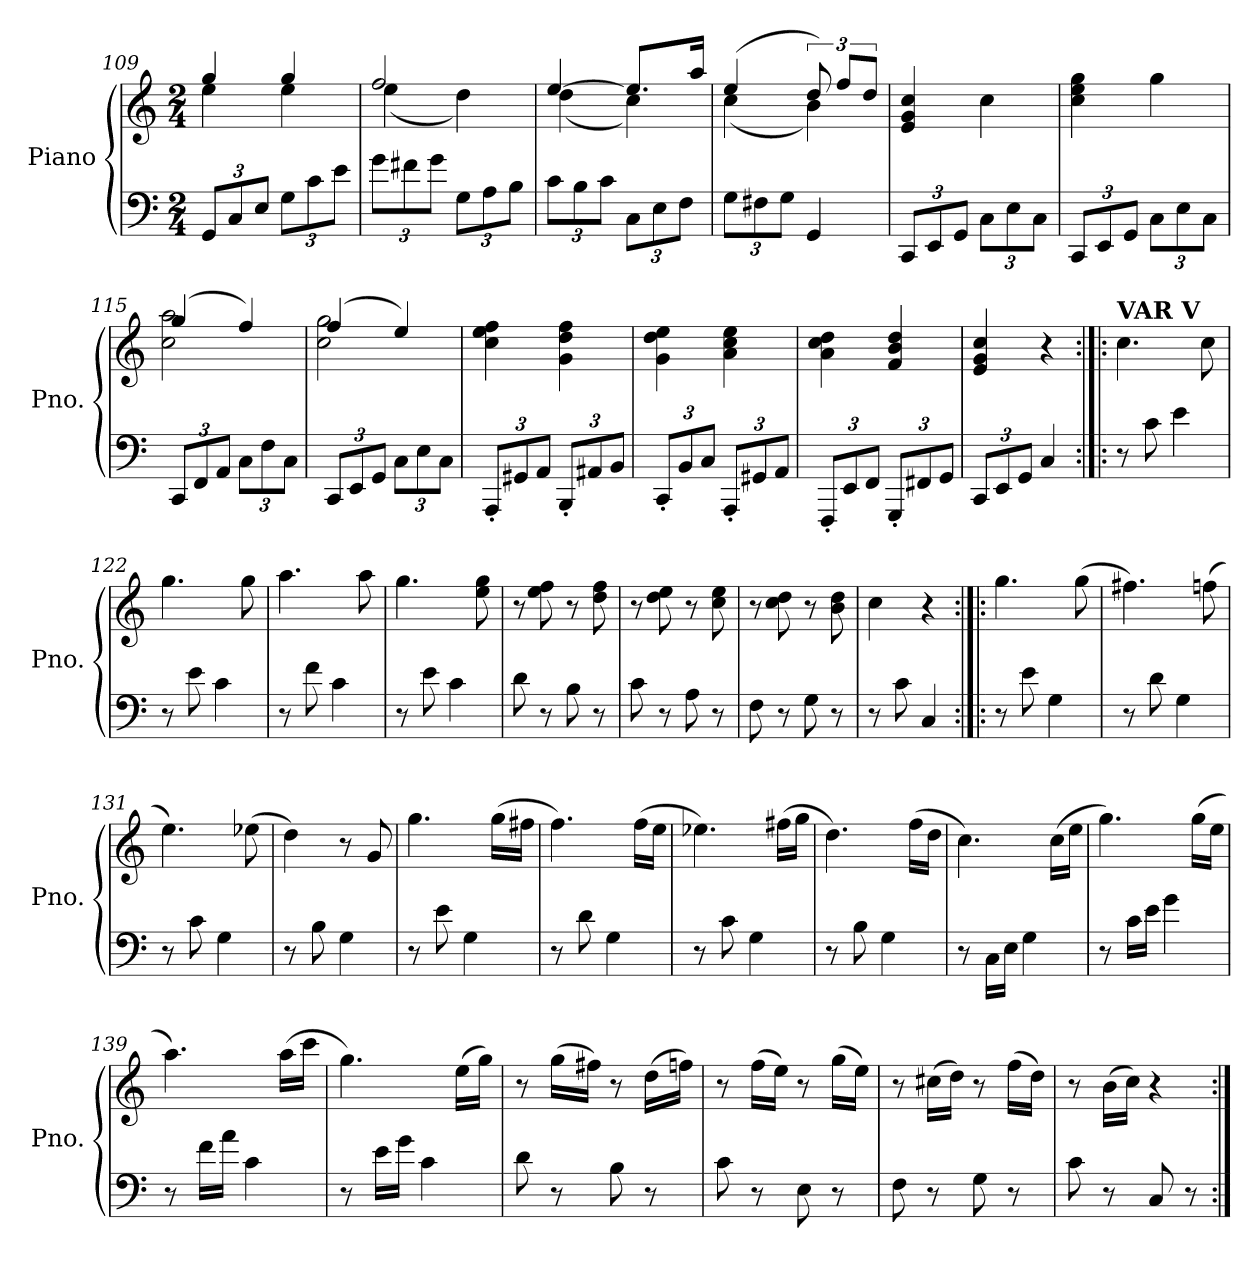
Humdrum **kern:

**kern	**kern
*part1	*part1
*staff2	*staff1
*I"Piano	*
*I'Pno.	*
*clefF4	*clefG2
*k[]	*k[]
*M2/4	*M2/4
*Xbrackettup	*
=109	=109
*	*^
12GG/L	4gg/	4ee\
12C/	.	.
12E/J	.	.
12G\L	4gg/	4ee\
12c\	.	.
12e\J	.	.
=110	=110	=110
12g\L	2ff/	(<4ee\
12f#X\	.	.
12g\J	.	.
12G\L	.	4dd\)
12A\	.	.
12B\J	.	.
!!LO:PB:g=z	!!
=111	=111	=111
12c\L	[4ee/	(<4dd\
12B\	.	.
12c\J	.	.
12C\L	8.ee/L]	4cc\)
12E\	.	.
12F\J	.	.
.	16aa/Jk	.
=112	=112	=112
12G\L	(>4ee/	(<4cc\
12F#X\	.	.
12G\J	.	.
4GG/	12dd/)	4b\)
.	12ff/L	.
.	12dd/J	.
*	*v	*v
=113	=113
12CC/L	4e/ 4g/ 4cc/
12EE/	.
12GG/J	.
12C\L	4cc\
12E\	.
12C\J	.
=114	=114
12CC/L	4cc\ 4ee\ 4gg\
12EE/	.
12GG/J	.
12C\L	4gg\
12E\	.
12C\J	.
=115	=115
*	*^
12CC/L	(>4gg/	2cc\ 2aa\
12FF/	.	.
12AA/J	.	.
12C\L	4ff/)	.
12F\	.	.
12C\J	.	.
=116	=116	=116
12CC/L	(>4ff/	2cc\ 2gg\
12EE/	.	.
12GG/J	.	.
12C\L	4ee/)	.
12E\	.	.
12C\J	.	.
*	*v	*v
=117	=117
12AAA'/L	4cc\ 4ee\ 4ff\
12GG#X/	.
12AA/J	.
12BBB'/L	4g\ 4dd\ 4ff\
12AA#X/	.
12BB/J	.
!!LO:LB:g=z
=118	=118
12CC'/L	4g\ 4dd\ 4ee\
12BB/	.
12C/J	.
12AAA'/L	4a\ 4cc\ 4ee\
12GG#X/	.
12AA/J	.
=119	=119
12FFF'/L	4a\ 4cc\ 4dd\
12EE/	.
12FF/J	.
12GGG'/L	4f/ 4b/ 4dd/
12FF#X/	.
12GG/J	.
=120	=120
12CC/L	4e/ 4g/ 4cc/
12EE/	.
12GG/J	.
4C/	4r
=121:|!|:	=121:|!|:
!	!LO:TX:a:B:t=VAR V
8r	4.cc\
8c\	.
4e\	.
.	8cc\
=122	=122
8r	4.gg\
8e\	.
4c\	.
.	8gg\
=123	=123
8r	4.aa\
8f\	.
4c\	.
.	8aa\
=124	=124
8r	4.gg\
8e\	.
4c\	.
.	8ee\ 8gg\
=125	=125
8d\	8r
8r	8ee\ 8ff\
8B\	8r
8r	8dd\ 8ff\
!!LO:LB:g=z
=126	=126
8c\	8r
8r	8dd\ 8ee\
8A\	8r
8r	8cc\ 8ee\
=127	=127
8F\	8r
8r	8cc\ 8dd\
8G\	8r
8r	8b\ 8dd\
=128	=128
8r	4cc\
8c\	.
4C/	4r
=129:|!|:	=129:|!|:
8r	4.gg\
8e\	.
4G\	.
.	(>8gg\
=130	=130
8r	4.ff#X\)
8d\	.
4G\	.
.	(>8ffn\
=131	=131
8r	4.ee\)
8c\	.
4G\	.
.	(>8ee-X\
=132	=132
8r	4dd\)
8B\	.
4G\	8r
.	8g/
=133	=133
8r	4.gg\
8e\	.
4G\	.
.	(>16gg\LL
.	16ff#X\JJ
=134	=134
8r	4.ff\)
8d\	.
4G\	.
.	(>16ff\LL
.	16ee\JJ
!!LO:LB:g=z
=135	=135
8r	4.ee-X\)
8c\	.
4G\	.
.	(>16ff#X\LL
.	16gg\JJ
=136	=136
8r	4.dd\)
8B\	.
4G\	.
.	(>16ff\LL
.	16dd\JJ
=137	=137
8r	4.cc\)
16C\LL	.
16E\JJ	.
4G\	.
.	(>16cc\LL
.	16ee\JJ
=138	=138
8r	4.gg\)
16c\LL	.
16e\JJ	.
4g\	.
.	(>16gg\LL
.	16ee\JJ
=139	=139
8r	4.aa\)
16f\LL	.
16a\JJ	.
4c\	.
.	(>16aa\LL
.	16ccc\JJ
=140	=140
8r	4.gg\)
16e\LL	.
16g\JJ	.
4c\	.
.	(>16ee\LL
.	16gg\JJ)
=141	=141
8d\	8r
8r	(>16gg\LL
.	16ff#X\JJ)
8B\	8r
8r	(>16dd\LL
.	16ffn\JJ)
!!LO:LB:g=z
=142	=142
8c\	8r
8r	(>16ff\LL
.	16ee\JJ)
8E\	8r
8r	(>16gg\LL
.	16ee\JJ)
=143	=143
8F\	8r
8r	(>16cc#X\LL
.	16dd\JJ)
8G\	8r
8r	(>16ff\LL
.	16dd\JJ)
=144	=144
8c\	8r
8r	(>16b\LL
.	16cc\JJ)
8C/	4r
8r	.
=:|!	=:|!
*-	*-
